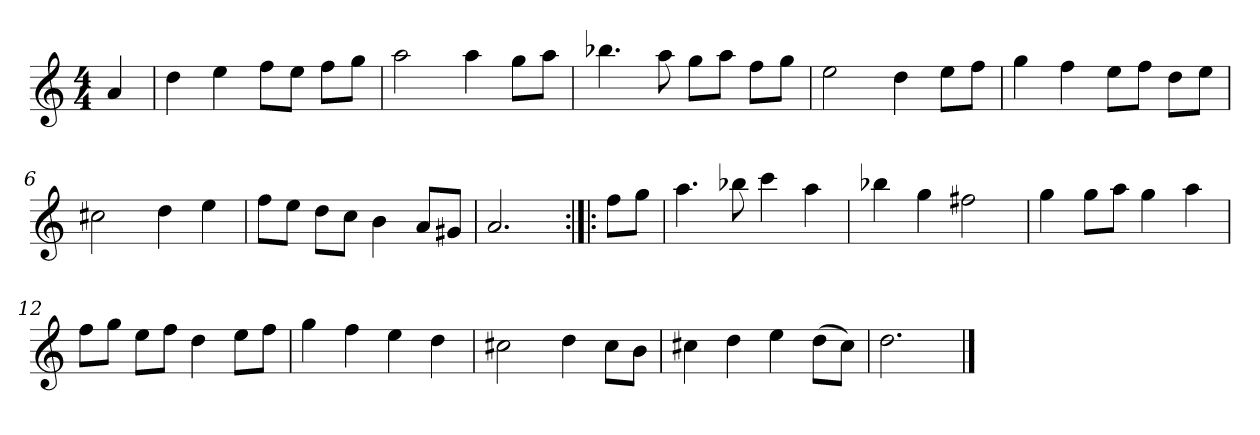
**kern
*part1
*staff1
*clefG2
*k[]
*D:dor
*M4/4
*MM120
=
4a
=1
4dd
4ee
8ff\L
8ee\J
8ff\L
8gg\J
=2
2aa
4aa
8gg\L
8aa\J
=3
4.bb-X
8aa
8gg\L
8aa\J
8ff\L
8gg\J
=4
2ee
4dd
8ee\L
8ff\J
=5
4gg
4ff
8ee\L
8ff\J
8dd\L
8ee\J
=6
2cc#X
4dd
4ee
=7
8ff\L
8ee\J
8dd\L
8cc\J
4b
8a/L
8g#X/J
=8
2.a
=:|!|:
8ff\L
8gg\J
=9
4.aa
8bb-X
4ccc
4aa
=10
4bb-X
4gg
2ff#X
=11
4gg
8gg\L
8aa\J
4gg
4aa
=12
8ff\L
8gg\J
8ee\L
8ff\J
4dd
8ee\L
8ff\J
=13
4gg
4ff
4ee
4dd
=14
2cc#X
4dd
8cc#\L
8b\J
=15
4cc#X
4dd
4ee
(8dd\L
8cc#\J)
=16
2.dd
==
*-
